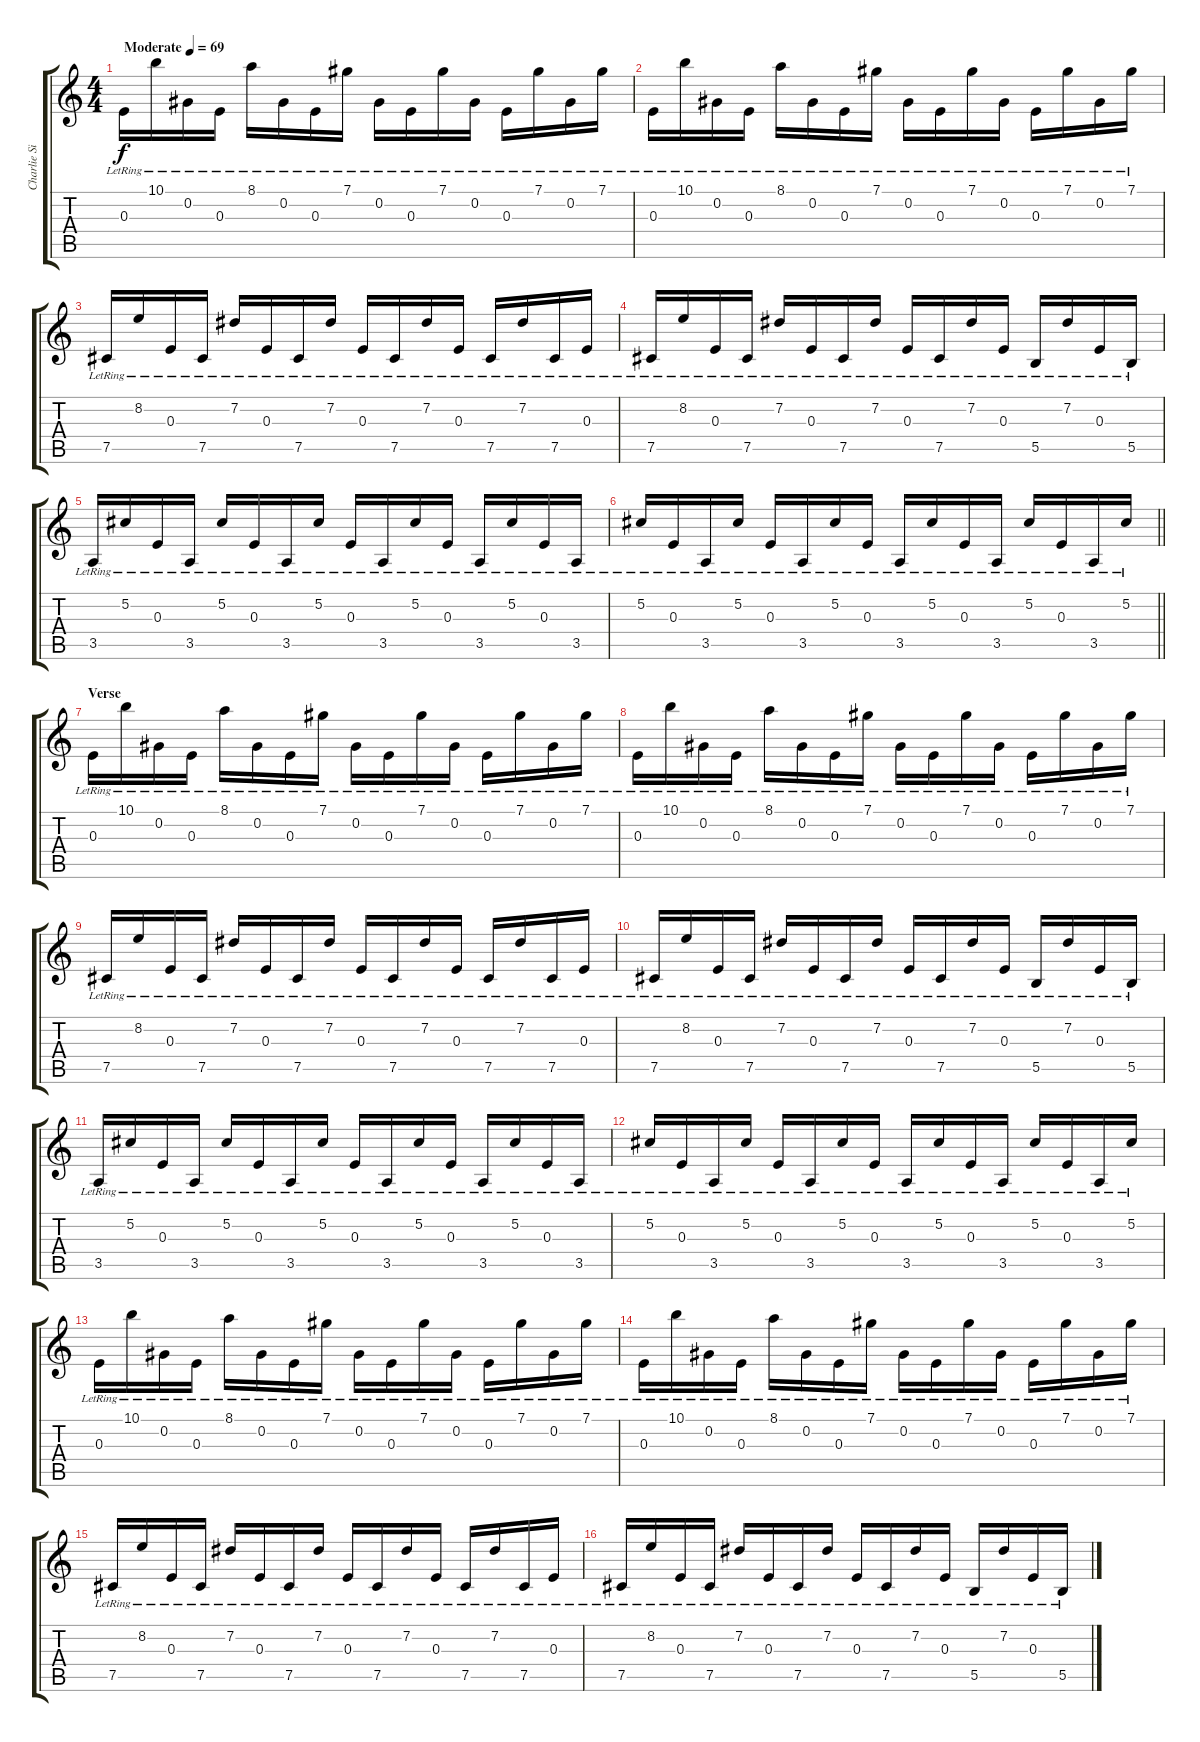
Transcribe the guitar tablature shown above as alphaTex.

\track ("Charlie Simpson" "Charlie Si") {instrument electricguitarjazz}
\staff {score tabs}
\tuning (Db4 Ab3 E3 B2 Gb2 B1) {hide}
\ts (4 4)
\tempo (69 "Moderate")
\clef g2
\ks c
0.3{lr}.16{dy f instrument electricguitarjazz} 10.1{lr}.16 0.2{lr}.16 0.3{lr}.16 8.1{lr}.16 0.2{lr}.16 0.3{lr}.16 7.1{lr}.16 0.2{lr}.16 0.3{lr}.16 7.1{lr}.16 0.2{lr}.16 0.3{lr}.16 7.1{lr}.16 0.2{lr}.16 7.1{lr}.16 |
0.3{lr}.16 10.1{lr}.16 0.2{lr}.16 0.3{lr}.16 8.1{lr}.16 0.2{lr}.16 0.3{lr}.16 7.1{lr}.16 0.2{lr}.16 0.3{lr}.16 7.1{lr}.16 0.2{lr}.16 0.3{lr}.16 7.1{lr}.16 0.2{lr}.16 7.1{lr}.16 |
7.5{lr}.16 8.2{lr}.16 0.3{lr}.16 7.5{lr}.16 7.2{lr}.16 0.3{lr}.16 7.5{lr}.16 7.2{lr}.16 0.3{lr}.16 7.5{lr}.16 7.2{lr}.16 0.3{lr}.16 7.5{lr}.16 7.2{lr}.16 7.5{lr}.16 0.3{lr}.16 |
7.5{lr}.16 8.2{lr}.16 0.3{lr}.16 7.5{lr}.16 7.2{lr}.16 0.3{lr}.16 7.5{lr}.16 7.2{lr}.16 0.3{lr}.16 7.5{lr}.16 7.2{lr}.16 0.3{lr}.16 5.5{lr}.16 7.2{lr}.16 0.3{lr}.16 5.5{lr}.16 |
3.5{lr}.16 5.2{lr}.16 0.3{lr}.16 3.5{lr}.16 5.2{lr}.16 0.3{lr}.16 3.5{lr}.16 5.2{lr}.16 0.3{lr}.16 3.5{lr}.16 5.2{lr}.16 0.3{lr}.16 3.5{lr}.16 5.2{lr}.16 0.3{lr}.16 3.5{lr}.16 |
\barLineRight lightlight
5.2{lr}.16 0.3{lr}.16 3.5{lr}.16 5.2{lr}.16 0.3{lr}.16 3.5{lr}.16 5.2{lr}.16 0.3{lr}.16 3.5{lr}.16 5.2{lr}.16 0.3{lr}.16 3.5{lr}.16 5.2{lr}.16 0.3{lr}.16 3.5{lr}.16 5.2{lr}.16 |
\section ("" "Verse")
0.3{lr}.16 10.1{lr}.16 0.2{lr}.16 0.3{lr}.16 8.1{lr}.16 0.2{lr}.16 0.3{lr}.16 7.1{lr}.16 0.2{lr}.16 0.3{lr}.16 7.1{lr}.16 0.2{lr}.16 0.3{lr}.16 7.1{lr}.16 0.2{lr}.16 7.1{lr}.16 |
0.3{lr}.16 10.1{lr}.16 0.2{lr}.16 0.3{lr}.16 8.1{lr}.16 0.2{lr}.16 0.3{lr}.16 7.1{lr}.16 0.2{lr}.16 0.3{lr}.16 7.1{lr}.16 0.2{lr}.16 0.3{lr}.16 7.1{lr}.16 0.2{lr}.16 7.1{lr}.16 |
7.5{lr}.16 8.2{lr}.16 0.3{lr}.16 7.5{lr}.16 7.2{lr}.16 0.3{lr}.16 7.5{lr}.16 7.2{lr}.16 0.3{lr}.16 7.5{lr}.16 7.2{lr}.16 0.3{lr}.16 7.5{lr}.16 7.2{lr}.16 7.5{lr}.16 0.3{lr}.16 |
7.5{lr}.16 8.2{lr}.16 0.3{lr}.16 7.5{lr}.16 7.2{lr}.16 0.3{lr}.16 7.5{lr}.16 7.2{lr}.16 0.3{lr}.16 7.5{lr}.16 7.2{lr}.16 0.3{lr}.16 5.5{lr}.16 7.2{lr}.16 0.3{lr}.16 5.5{lr}.16 |
3.5{lr}.16 5.2{lr}.16 0.3{lr}.16 3.5{lr}.16 5.2{lr}.16 0.3{lr}.16 3.5{lr}.16 5.2{lr}.16 0.3{lr}.16 3.5{lr}.16 5.2{lr}.16 0.3{lr}.16 3.5{lr}.16 5.2{lr}.16 0.3{lr}.16 3.5{lr}.16 |
5.2{lr}.16 0.3{lr}.16 3.5{lr}.16 5.2{lr}.16 0.3{lr}.16 3.5{lr}.16 5.2{lr}.16 0.3{lr}.16 3.5{lr}.16 5.2{lr}.16 0.3{lr}.16 3.5{lr}.16 5.2{lr}.16 0.3{lr}.16 3.5{lr}.16 5.2{lr}.16 |
0.3{lr}.16 10.1{lr}.16 0.2{lr}.16 0.3{lr}.16 8.1{lr}.16 0.2{lr}.16 0.3{lr}.16 7.1{lr}.16 0.2{lr}.16 0.3{lr}.16 7.1{lr}.16 0.2{lr}.16 0.3{lr}.16 7.1{lr}.16 0.2{lr}.16 7.1{lr}.16 |
0.3{lr}.16 10.1{lr}.16 0.2{lr}.16 0.3{lr}.16 8.1{lr}.16 0.2{lr}.16 0.3{lr}.16 7.1{lr}.16 0.2{lr}.16 0.3{lr}.16 7.1{lr}.16 0.2{lr}.16 0.3{lr}.16 7.1{lr}.16 0.2{lr}.16 7.1{lr}.16 |
7.5{lr}.16 8.2{lr}.16 0.3{lr}.16 7.5{lr}.16 7.2{lr}.16 0.3{lr}.16 7.5{lr}.16 7.2{lr}.16 0.3{lr}.16 7.5{lr}.16 7.2{lr}.16 0.3{lr}.16 7.5{lr}.16 7.2{lr}.16 7.5{lr}.16 0.3{lr}.16 |
7.5{lr}.16 8.2{lr}.16 0.3{lr}.16 7.5{lr}.16 7.2{lr}.16 0.3{lr}.16 7.5{lr}.16 7.2{lr}.16 0.3{lr}.16 7.5{lr}.16 7.2{lr}.16 0.3{lr}.16 5.5{lr}.16 7.2{lr}.16 0.3{lr}.16 5.5{lr}.16
